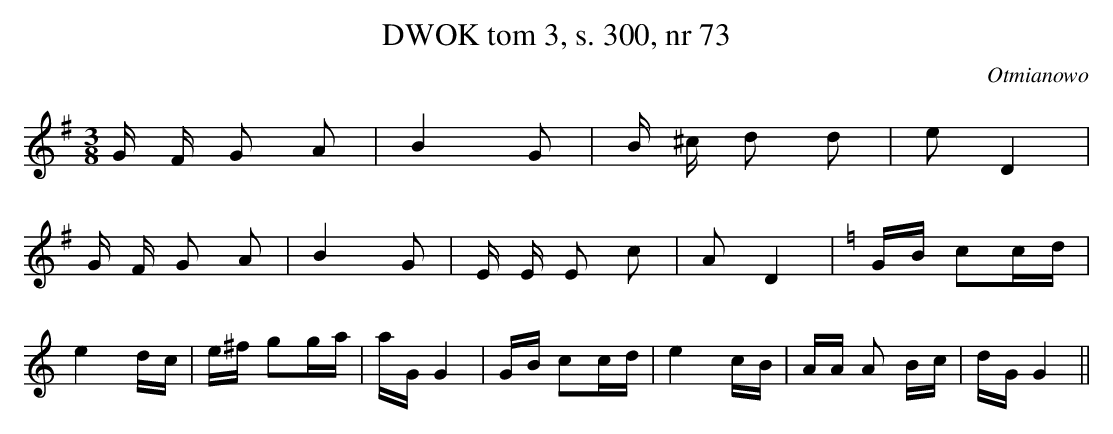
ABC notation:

X:1
T: DWOK tom 3, s. 300, nr 73
O: Otmianowo
L: 1/16
M: 3/8
K: G
G F G2 A2 | B4 G2 | B ^c d2 d2 | e2 D4 |
G F G2 A2 | B4 G2 | E E E2 c2 | A2 D4 |\
K:C
GB c2cd |
e4 dc | e^f g2ga | aG G4 | GB c2cd | e4 cB | AA A2 Bc | dG G4 ||
